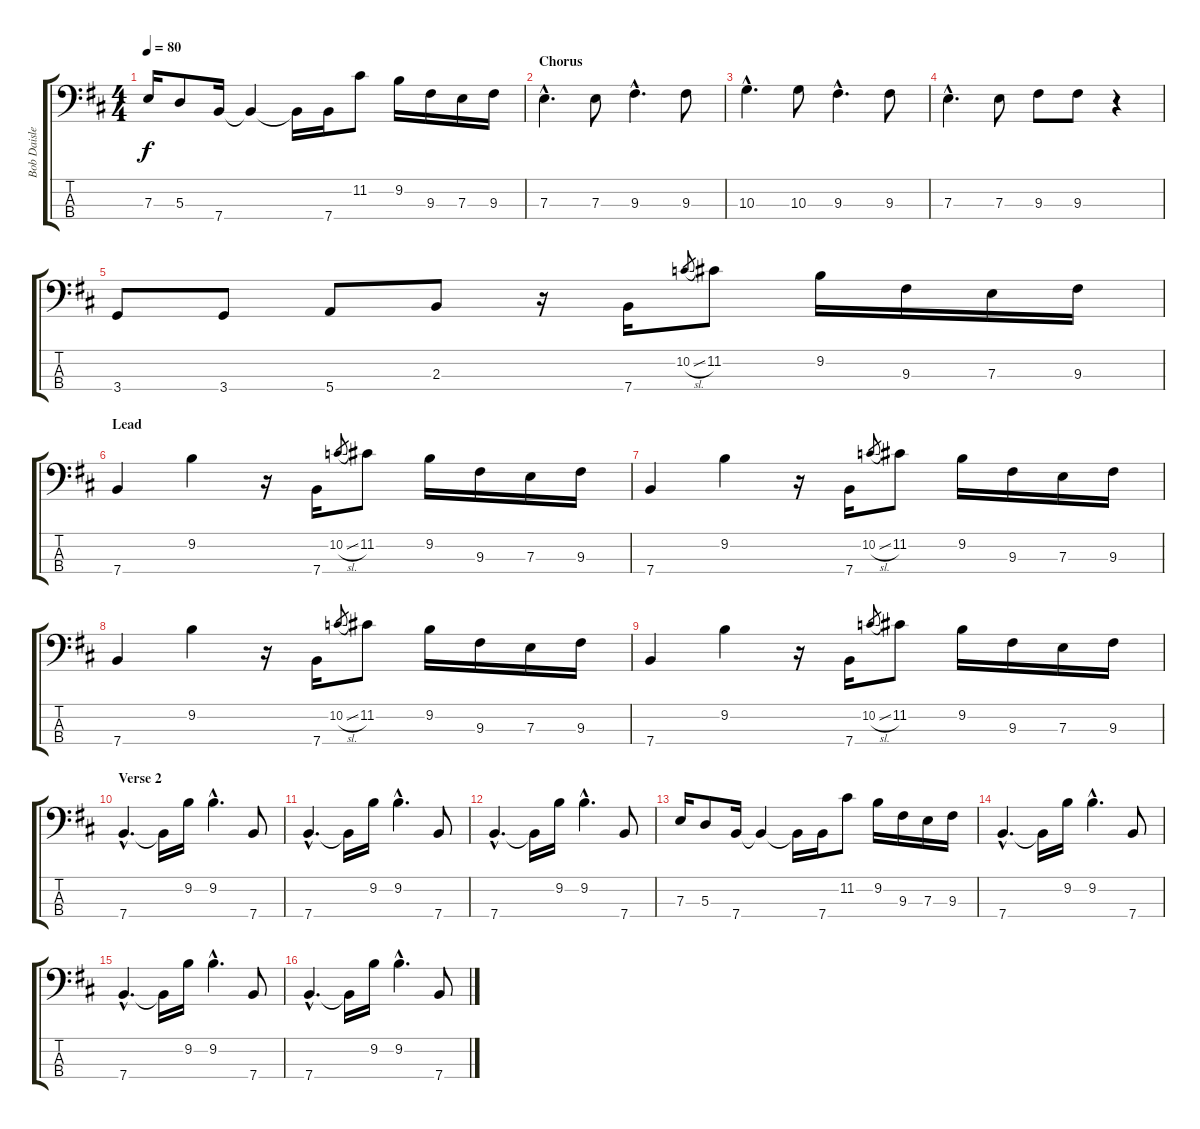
\track ("Bob Daisley" "Bob Daisle") {instrument fretlessbass}
\staff {score tabs}
\tuning (G2 D2 A1 E1) {hide}
\ts (4 4)
\tempo 80
\clef f4
\ks bminor
7.3.16{dy f} 5.3.8 7.4.16 7.4{t}.4 7.4{t}.16 7.4.16 11.2.8 9.2.16 9.3.16 7.3.16 9.3.16 |
\section ("" "Chorus")
7.3{hac}.4{d} 7.3.8 9.3{hac}.4{d} 9.3.8 |
10.3{hac}.4{d} 10.3.8 9.3{hac}.4{d} 9.3.8 |
7.3{hac}.4{d} 7.3.8 9.3.8 9.3.8 r.4 |
3.4.8 3.4.8 5.4.8 2.3.8 r.16 7.4.16 10.2{sl}.8{gr} 11.2.8 9.2.16 9.3.16 7.3.16 9.3.16 |
\section ("" "Lead")
7.4.4 9.2.4 r.16 7.4.16 10.2{sl}.8{gr} 11.2.8 9.2.16 9.3.16 7.3.16 9.3.16 |
7.4.4 9.2.4 r.16 7.4.16 10.2{sl}.8{gr} 11.2.8 9.2.16 9.3.16 7.3.16 9.3.16 |
7.4.4 9.2.4 r.16 7.4.16 10.2{sl}.8{gr} 11.2.8 9.2.16 9.3.16 7.3.16 9.3.16 |
7.4.4 9.2.4 r.16 7.4.16 10.2{sl}.8{gr} 11.2.8 9.2.16 9.3.16 7.3.16 9.3.16 |
\section ("" "Verse 2")
7.4{hac}.4{d} 7.4{t}.16 9.2.16 9.2{hac}.4{d} 7.4.8 |
7.4{hac}.4{d} 7.4{t}.16 9.2.16 9.2{hac}.4{d} 7.4.8 |
7.4{hac}.4{d} 7.4{t}.16 9.2.16 9.2{hac}.4{d} 7.4.8 |
7.3.16 5.3.8 7.4.16 7.4{t}.4 7.4{t}.16 7.4.16 11.2.8 9.2.16 9.3.16 7.3.16 9.3.16 |
7.4{hac}.4{d} 7.4{t}.16 9.2.16 9.2{hac}.4{d} 7.4.8 |
7.4{hac}.4{d} 7.4{t}.16 9.2.16 9.2{hac}.4{d} 7.4.8 |
7.4{hac}.4{d} 7.4{t}.16 9.2.16 9.2{hac}.4{d} 7.4.8
